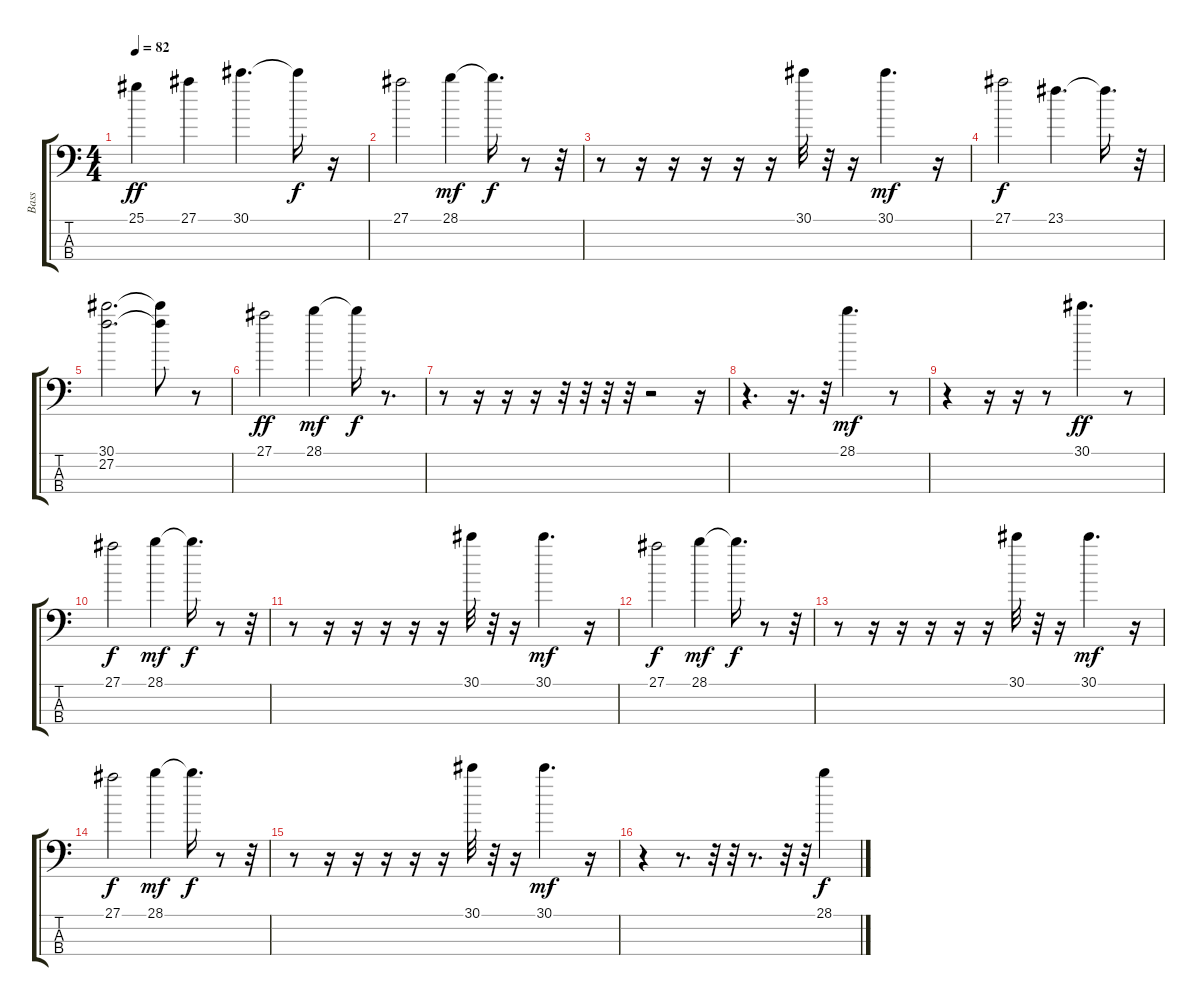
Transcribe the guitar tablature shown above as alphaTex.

\track ("Bass" "Bass") {instrument fretlessbass}
\staff {score tabs}
\tuning (G2 D2 A1 E1) {hide}
\ts (4 4)
\tempo 82
\clef f4
\ks c
25.1.4{dy ff} 27.1.4 30.1.4{d} 30.1{t}.16{dy f} r.16 |
27.1.2 28.1.4{dy mf} 28.1{t}.16{d dy f} r.8 r.32 |
r.8 r.16 r.16 r.16 r.16 r.16 30.1.32 r.32 r.16 30.1.4{d dy mf} r.16 |
27.1.2{dy f} 23.1.4{d} 23.1{t}.16{d} r.32 |
(30.1 27.2).2{d} (30.1{t} 27.2{t}).8 r.8 |
27.1.2{dy ff} 28.1.4{dy mf} 28.1{t}.16{dy f} r.8{d} |
r.8 r.16 r.16 r.16 r.32 r.32 r.32 r.32 r.2 r.16 |
r.4{d} r.16{d} r.32 28.1.4{d dy mf} r.8 |
r.4 r.16 r.16 r.8 30.1.4{d dy ff} r.8 |
27.1.2{dy f} 28.1.4{dy mf} 28.1{t}.16{d dy f} r.8 r.32 |
r.8 r.16 r.16 r.16 r.16 r.16 30.1.32 r.32 r.16 30.1.4{d dy mf} r.16 |
27.1.2{dy f} 28.1.4{dy mf} 28.1{t}.16{d dy f} r.8 r.32 |
r.8 r.16 r.16 r.16 r.16 r.16 30.1.32 r.32 r.16 30.1.4{d dy mf} r.16 |
27.1.2{dy f} 28.1.4{dy mf} 28.1{t}.16{d dy f} r.8 r.32 |
r.8 r.16 r.16 r.16 r.16 r.16 30.1.32 r.32 r.16 30.1.4{d dy mf} r.16 |
r.4 r.8{d} r.32 r.32 r.8{d} r.32 r.32 28.1.4{dy f}
